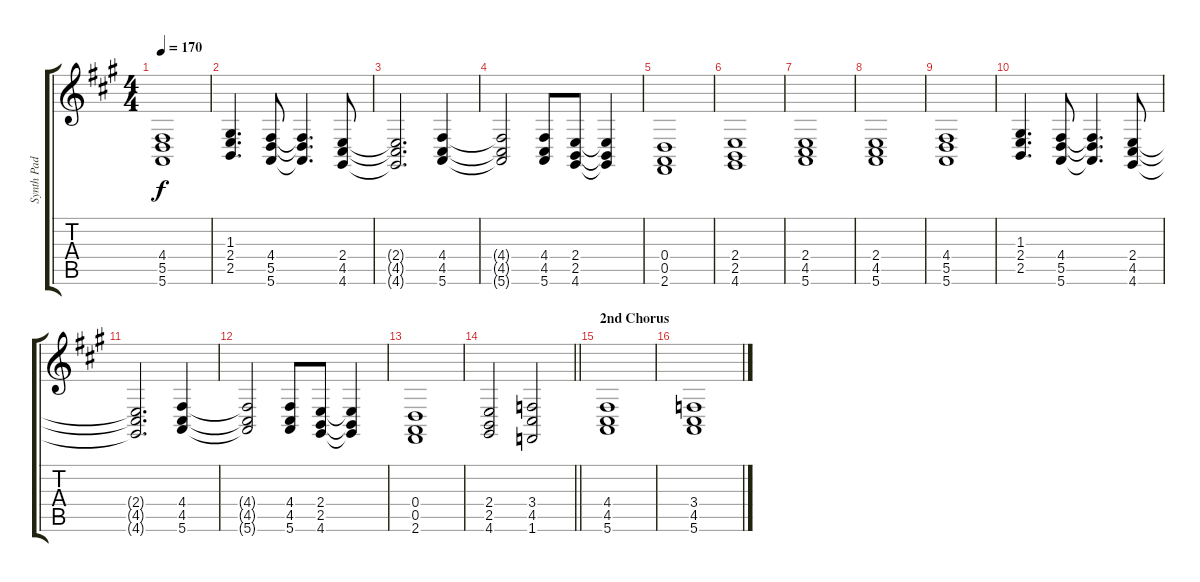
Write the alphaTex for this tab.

\track ("Synth Pad" "Synth Pad") {instrument pad3polysynth}
\staff {score tabs}
\tuning (E4 B3 G3 D3 A2 E2) {hide}
\ts (4 4)
\tempo 170
\clef g2
\ks a
(4.4 5.5 5.6).1{dy f} |
(1.3 2.4 2.5).4{d} (4.4 5.5 5.6).8 (4.4{t} 5.5{t} 5.6{t}).4{d} (2.4 4.5 4.6).8 |
(2.4{t} 4.5{t} 4.6{t}).2{d} (4.4 4.5 5.6).4 |
(4.4{t} 4.5{t} 5.6{t}).2 (4.4 4.5 5.6).8 (2.4 2.5 4.6).8 (2.4{t} 2.5{t} 4.6{t}).4 |
(0.4 0.5 2.6).1 |
(2.4 2.5 4.6).1 |
(2.4 4.5 5.6).1 |
(2.4 4.5 5.6).1 |
(4.4 5.5 5.6).1 |
(1.3 2.4 2.5).4{d} (4.4 5.5 5.6).8 (4.4{t} 5.5{t} 5.6{t}).4{d} (2.4 4.5 4.6).8 |
(2.4{t} 4.5{t} 4.6{t}).2{d} (4.4 4.5 5.6).4 |
(4.4{t} 4.5{t} 5.6{t}).2 (4.4 4.5 5.6).8 (2.4 2.5 4.6).8 (2.4{t} 2.5{t} 4.6{t}).4 |
(0.4 0.5 2.6).1 |
\barLineRight lightlight
(2.4 2.5 4.6).2 (3.4 4.5 1.6).2 |
\section ("" "2nd Chorus")
(4.4 4.5 5.6).1 |
(3.4 4.5 5.6).1
